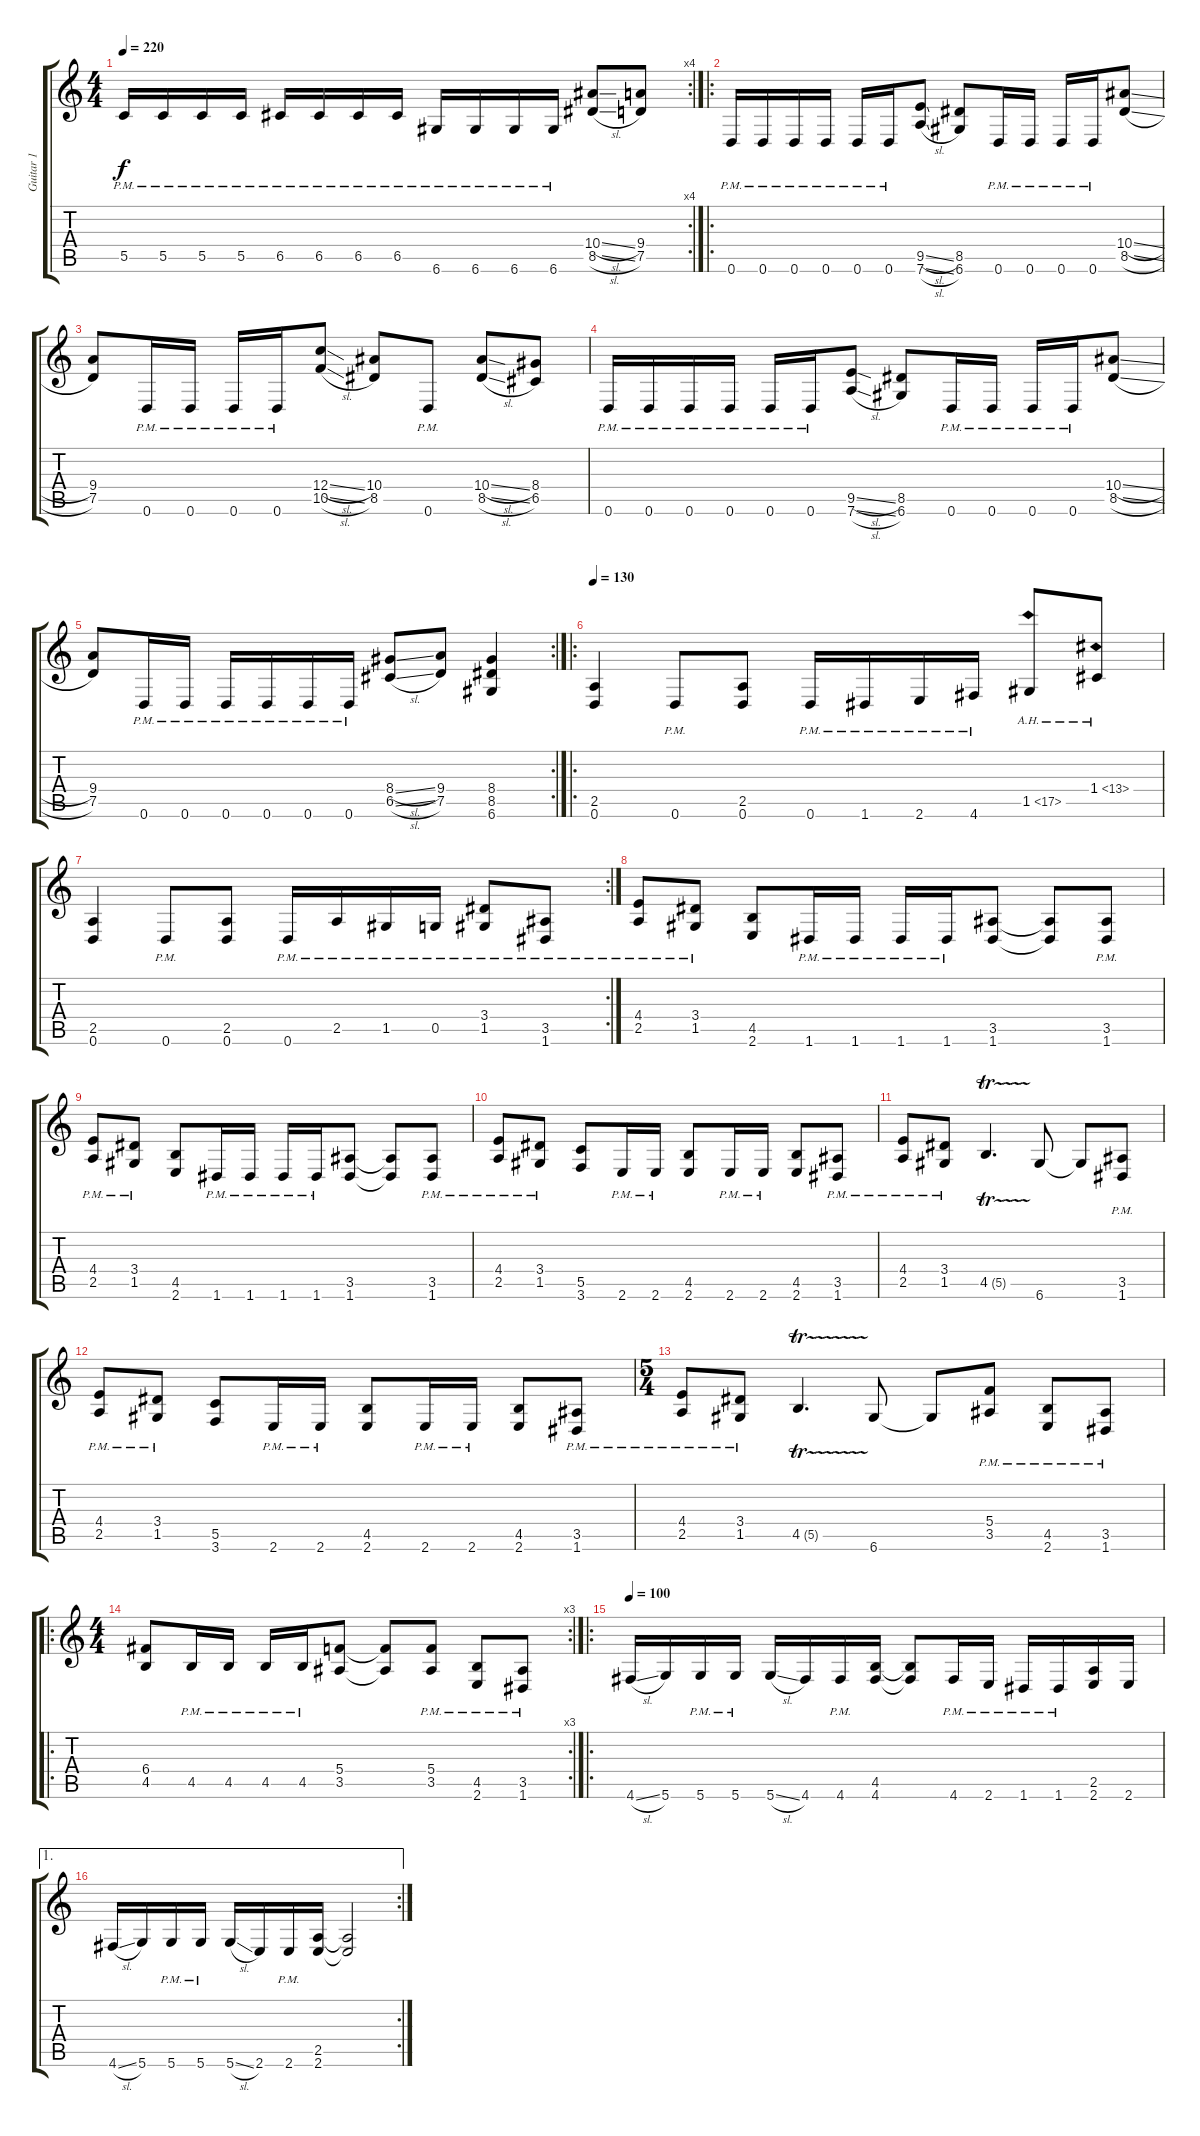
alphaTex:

\track ("Guitar 1" "Guitar 1") {instrument distortionguitar}
\staff {score tabs}
\tuning (D4 A3 F3 C3 G2 D2) {hide}
\rc 4
\ts (4 4)
\tempo 220
\clef g2
\ks c
5.5{pm}.16{dy f} 5.5{pm}.16 5.5{pm}.16 5.5{pm}.16 6.5{pm}.16 6.5{pm}.16 6.5{pm}.16 6.5{pm}.16 6.6{pm}.16 6.6{pm}.16 6.6{pm}.16 6.6{pm}.16 (10.4{sl} 8.5{sl}).8 (9.4 7.5).8 |
\ro
0.6{pm}.16 0.6{pm}.16 0.6{pm}.16 0.6{pm}.16 0.6{pm}.16 0.6{pm}.16 (9.5{sl} 7.6{sl}).8 (8.5 6.6).8 0.6{pm}.16 0.6{pm}.16 0.6{pm}.16 0.6{pm}.16 (10.4{sl} 8.5{sl}).8 |
(9.4 7.5).8 0.6{pm}.16 0.6{pm}.16 0.6{pm}.16 0.6{pm}.16 (12.4{sl} 10.5{sl}).8 (10.4 8.5).8 0.6{pm}.8 (10.4{sl} 8.5{sl}).8 (8.4 6.5).8 |
0.6{pm}.16 0.6{pm}.16 0.6{pm}.16 0.6{pm}.16 0.6{pm}.16 0.6{pm}.16 (9.5{sl} 7.6{sl}).8 (8.5 6.6).8 0.6{pm}.16 0.6{pm}.16 0.6{pm}.16 0.6{pm}.16 (10.4{sl} 8.5{sl}).8 |
\rc 2
(9.4 7.5).8 0.6{pm}.16 0.6{pm}.16 0.6{pm}.16 0.6{pm}.16 0.6{pm}.16 0.6{pm}.16 (8.4{sl} 6.5{sl}).8 (9.4 7.5).8 (8.4 8.5 6.6).4 |
\ro
\tempo 130
(2.5 0.6).4 0.6{pm}.8 (2.5 0.6).8 0.6{pm}.16 1.6{pm}.16 2.6{pm}.16 4.6{pm}.16 1.5{ah 16}.8 1.4{ah 12}.8 |
\rc 2
(2.5 0.6).4 0.6{pm}.8 (2.5 0.6).8 0.6{pm}.16 2.5{pm}.16 1.5{pm}.16 0.5{pm}.16 (3.4{pm} 1.5{pm}).8 (3.5{pm} 1.6{pm}).8 |
(4.4{pm} 2.5{pm}).8 (3.4{pm} 1.5{pm}).8 (4.5 2.6).8 1.6{pm}.16 1.6{pm}.16 1.6{pm}.16 1.6{pm}.16 (3.5 1.6).8 (3.5{t} 1.6{t}).8 (3.5{pm} 1.6{pm}).8 |
(4.4{pm} 2.5{pm}).8 (3.4{pm} 1.5{pm}).8 (4.5 2.6).8 1.6{pm}.16 1.6{pm}.16 1.6{pm}.16 1.6{pm}.16 (3.5 1.6).8 (3.5{t} 1.6{t}).8 (3.5{pm} 1.6{pm}).8 |
(4.4{pm} 2.5{pm}).8 (3.4{pm} 1.5{pm}).8 (5.5 3.6).8 2.6{pm}.16 2.6{pm}.16 (4.5 2.6).8 2.6{pm}.16 2.6{pm}.16 (4.5 2.6).8 (3.5{pm} 1.6{pm}).8 |
(4.4{pm} 2.5{pm}).8 (3.4{pm} 1.5{pm}).8 4.5{tr (5 16)}.4{d} 6.6.8 6.6{t}.8 (3.5{pm} 1.6{pm}).8 |
(4.4{pm} 2.5{pm}).8 (3.4{pm} 1.5{pm}).8 (5.5 3.6).8 2.6{pm}.16 2.6{pm}.16 (4.5 2.6).8 2.6{pm}.16 2.6{pm}.16 (4.5 2.6).8 (3.5{pm} 1.6{pm}).8 |
\ts (5 4)
(4.4{pm} 2.5{pm}).8 (3.4{pm} 1.5{pm}).8 4.5{tr (5 16)}.4{d} 6.6.8 6.6{t}.8 (5.4 3.5{pm}).8{beam split} (4.5{pm} 2.6{pm}).8 (3.5{pm} 1.6{pm}).8 |
\ro
\rc 3
\ts (4 4)
(6.4 4.5).8 4.5{pm}.16 4.5{pm}.16 4.5{pm}.16 4.5{pm}.16 (5.4 3.5).8 (5.4{t} 3.5{t}).8 (5.4 3.5{pm}).8 (4.5{pm} 2.6{pm}).8 (3.5{pm} 1.6{pm}).8 |
\ro
\tempo 100
4.6{sl}.16 5.6.16 5.6{pm}.16 5.6{pm}.16 5.6{sl}.16 4.6.16 4.6{pm}.16 (4.5 4.6).16 (4.5{t} 4.6{t}).8 4.6{pm}.16 2.6{pm}.16 1.6{pm}.16 1.6{pm}.16 (2.5 2.6).16 2.6.16 |
\ae 1
\rc 2
4.6{sl}.16 5.6.16 5.6{pm}.16 5.6{pm}.16 5.6{sl}.16 2.6.16 2.6{pm}.16 (2.5 2.6).16 (2.5{t} 2.6{t}).2
